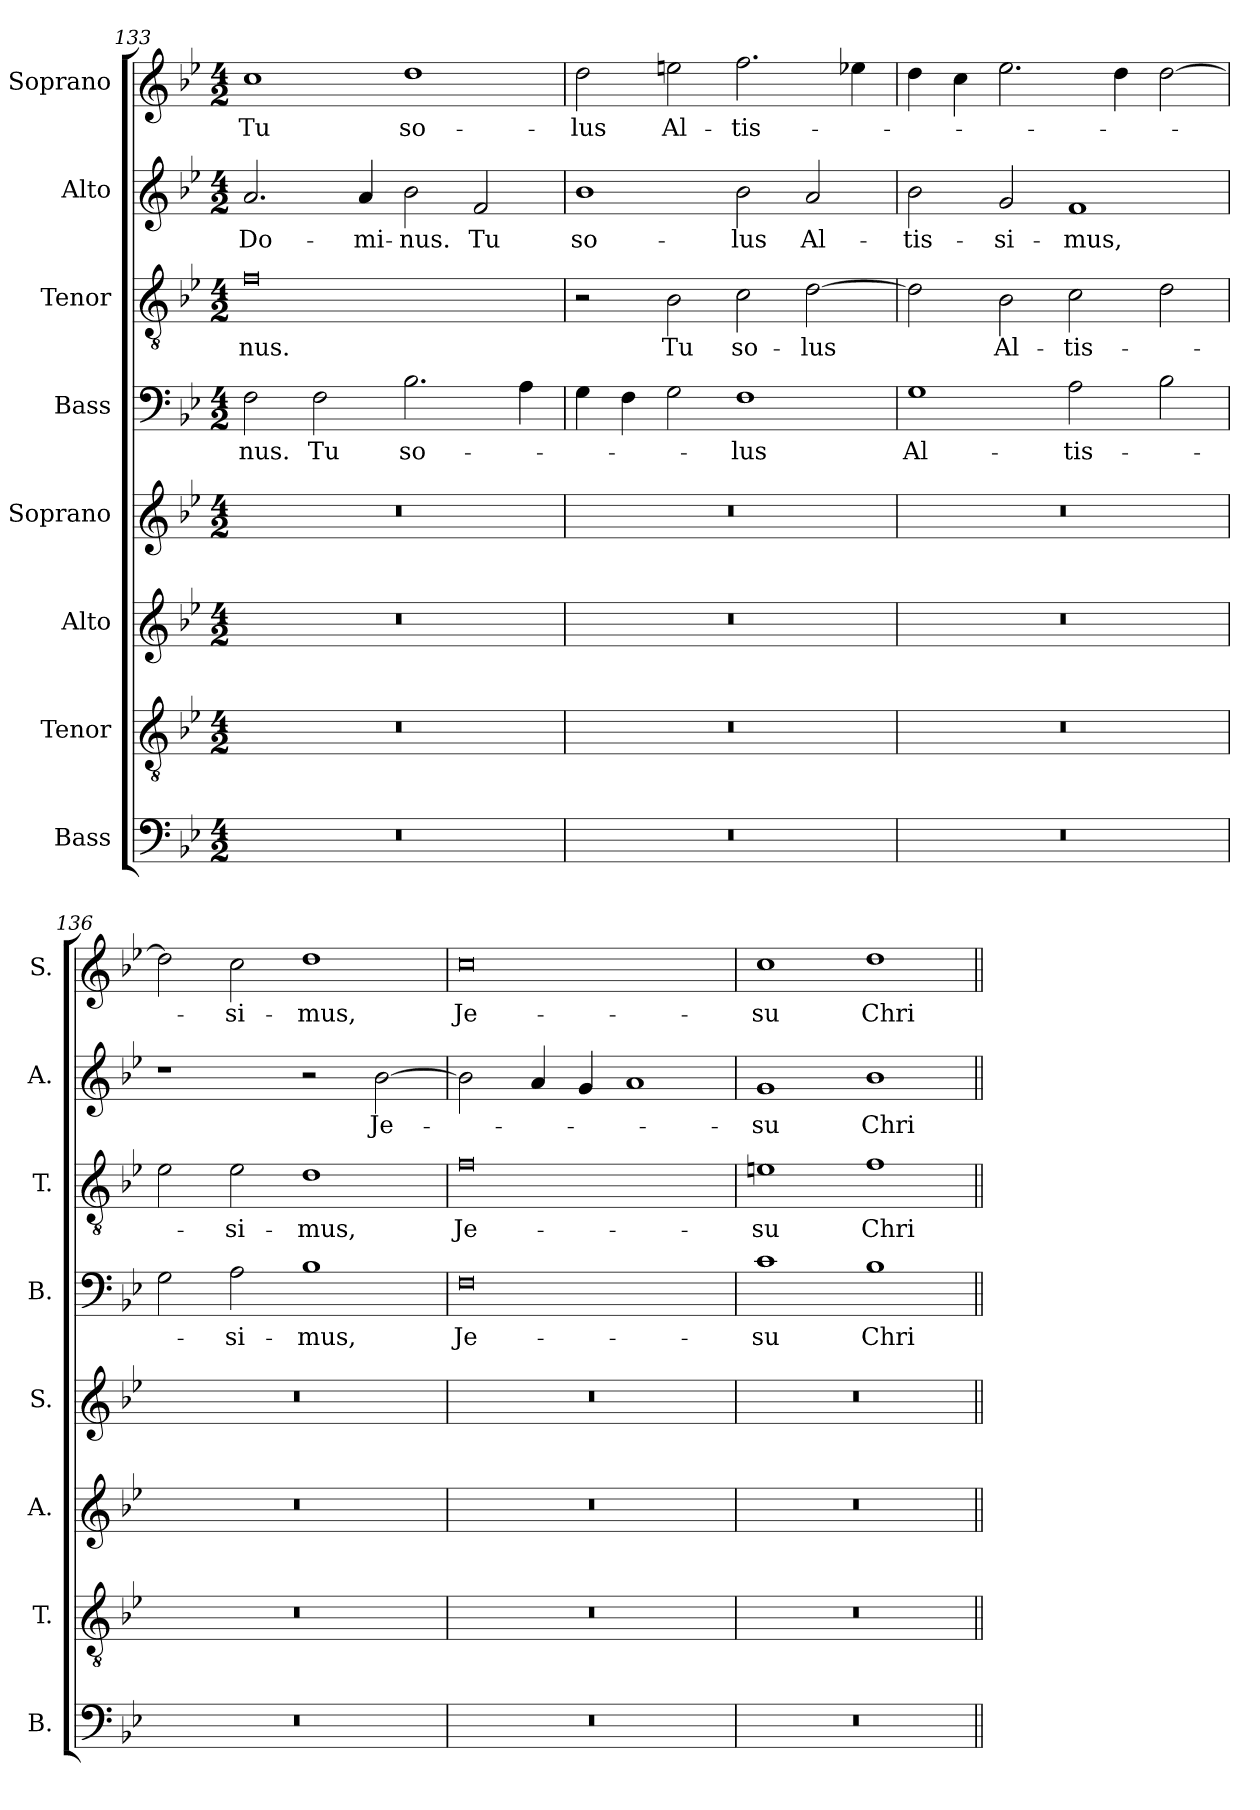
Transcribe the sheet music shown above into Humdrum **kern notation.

**kern	**kern	**kern	**kern	**kern	**text	**kern	**text	**kern	**text	**kern	**text
*part8	*part7	*part6	*part5	*part4	*part4	*part3	*part3	*part2	*part2	*part1	*part1
*staff8	*staff7	*staff6	*staff5	*staff4	*staff4	*staff3	*staff3	*staff2	*staff2	*staff1	*staff1
*I"Bass	*I"Tenor	*I"Alto	*I"Soprano	*I"Bass	*	*I"Tenor	*	*I"Alto	*	*I"Soprano	*
*I'B.	*I'T.	*I'A.	*I'S.	*I'B.	*	*I'T.	*	*I'A.	*	*I'S.	*
*clefF4	*clefGv2	*clefG2	*clefG2	*clefF4	*	*clefGv2	*	*clefG2	*	*clefG2	*
*	*ITrd7c12	*	*	*	*	*ITrd7c12	*	*	*	*	*
*k[b-e-]	*k[b-e-]	*k[b-e-]	*k[b-e-]	*k[b-e-]	*	*k[b-e-]	*	*k[b-e-]	*	*k[b-e-]	*
*B-:	*B-:	*B-:	*B-:	*B-:	*	*B-:	*	*B-:	*	*B-:	*
*M4/2	*M4/2	*M4/2	*M4/2	*M4/2	*	*M4/2	*	*M4/2	*	*M4/2	*
=133	=133	=133	=133	=133	=133	=133	=133	=133	=133	=133	=133
!LO:N:vis=1	!LO:N:vis=1	!LO:N:vis=1	!LO:N:vis=1	!	!	!	!	!	!	!	!
!	!	!	!	!	!LO:LY:b:color=#000000	!	!	!	!	!	!
!	!	!	!	!	!	!	!LO:LY:b:color=#000000	!	!	!	!
!	!	!	!	!	!	!	!	!	!LO:LY:b:color=#000000	!	!
!	!	!	!	!	!	!	!	!	!	!	!LO:LY:b:color=#000000
0r	0r	0r	0r	2Fi\	-nus.	0Fi	-nus.	2.ai/	Do-	1cci	Tu
!	!	!	!	!	!LO:LY:b:color=#000000	!	!	!	!	!	!
.	.	.	.	2Fi\	Tu	.	.	.	.	.	.
!	!	!	!	!	!	!	!	!	!LO:LY:b:color=#000000	!	!
.	.	.	.	.	.	.	.	4ai/	-mi-	.	.
!	!	!	!	!	!LO:LY:b:color=#000000	!	!	!	!	!	!
!	!	!	!	!	!	!	!	!	!LO:LY:b:color=#000000	!	!
!	!	!	!	!	!	!	!	!	!	!	!LO:LY:b:color=#000000
.	.	.	.	2.B-i\	so-	.	.	2b-i\	-nus.	1ddi	so-
!	!	!	!	!	!	!	!	!	!LO:LY:b:color=#000000	!	!
.	.	.	.	.	.	.	.	2fi/	Tu	.	.
.	.	.	.	4Ai\	.	.	.	.	.	.	.
=134	=134	=134	=134	=134	=134	=134	=134	=134	=134	=134	=134
!LO:N:vis=1	!LO:N:vis=1	!LO:N:vis=1	!LO:N:vis=1	!	!	!	!	!	!	!	!
!	!	!	!	!	!	!	!	!	!LO:LY:b:color=#000000	!	!
!	!	!	!	!	!	!	!	!	!	!	!LO:LY:b:color=#000000
0r	0r	0r	0r	4Gi\	.	2r	.	1b-i	so-	2ddi\	-lus
.	.	.	.	4Fi\	.	.	.	.	.	.	.
!	!	!	!	!	!	!	!LO:LY:b:color=#000000	!	!	!	!
!	!	!	!	!	!	!	!	!	!	!	!LO:LY:b:color=#000000
.	.	.	.	2Gi\	.	2BB-i\	Tu	.	.	2eeni\	Al-
!	!	!	!	!	!LO:LY:b:color=#000000	!	!	!	!	!	!
!	!	!	!	!	!	!	!LO:LY:b:color=#000000	!	!	!	!
!	!	!	!	!	!	!	!	!	!LO:LY:b:color=#000000	!	!
!	!	!	!	!	!	!	!	!	!	!	!LO:LY:b:color=#000000
.	.	.	.	1Fi	-lus	2Ci\	so-	2b-i\	-lus	2.ffi\	-tis-
!	!	!	!	!	!	!	!LO:LY:b:color=#000000	!	!	!	!
!	!	!	!	!	!	!	!	!	!LO:LY:b:color=#000000	!	!
.	.	.	.	.	.	[2Di\	-lus	2ai/	Al-	.	.
.	.	.	.	.	.	.	.	.	.	4ee-Xi\	.
=135	=135	=135	=135	=135	=135	=135	=135	=135	=135	=135	=135
!LO:N:vis=1	!LO:N:vis=1	!LO:N:vis=1	!LO:N:vis=1	!	!	!	!	!	!	!	!
!	!	!	!	!	!LO:LY:b:color=#000000	!	!	!	!	!	!
!	!	!	!	!	!	!	!	!	!LO:LY:b:color=#000000	!	!
0r	0r	0r	0r	1Gi	Al-	2Di\]	.	2b-i\	-tis-	4ddi\	.
.	.	.	.	.	.	.	.	.	.	4cci\	.
!	!	!	!	!	!	!	!LO:LY:b:color=#000000	!	!	!	!
!	!	!	!	!	!	!	!	!	!LO:LY:b:color=#000000	!	!
.	.	.	.	.	.	2BB-i\	Al-	2gi/	-si-	2.ee-i\	.
!	!	!	!	!	!LO:LY:b:color=#000000	!	!	!	!	!	!
!	!	!	!	!	!	!	!LO:LY:b:color=#000000	!	!	!	!
!	!	!	!	!	!	!	!	!	!LO:LY:b:color=#000000	!	!
.	.	.	.	2Ai\	-tis-	2Ci\	-tis-	1fi	-mus,	.	.
.	.	.	.	.	.	.	.	.	.	4ddi\	.
.	.	.	.	2B-i\	.	2Di\	.	.	.	[2ddi\	.
=136	=136	=136	=136	=136	=136	=136	=136	=136	=136	=136	=136
!LO:N:vis=1	!LO:N:vis=1	!LO:N:vis=1	!LO:N:vis=1	!	!	!	!	!	!	!	!
0r	0r	0r	0r	2Gi\	.	2E-i\	.	1r	.	2ddi\]	.
!	!	!	!	!	!LO:LY:b:color=#000000	!	!	!	!	!	!
!	!	!	!	!	!	!	!LO:LY:b:color=#000000	!	!	!	!
!	!	!	!	!	!	!	!	!	!	!	!LO:LY:b:color=#000000
.	.	.	.	2Ai\	-si-	2E-i\	-si-	.	.	2cci\	-si-
!	!	!	!	!	!LO:LY:b:color=#000000	!	!	!	!	!	!
!	!	!	!	!	!	!	!LO:LY:b:color=#000000	!	!	!	!
!	!	!	!	!	!	!	!	!	!	!	!LO:LY:b:color=#000000
.	.	.	.	1B-i	-mus,	1Di	-mus,	2r	.	1ddi	-mus,
!	!	!	!	!	!	!	!	!	!LO:LY:b:color=#000000	!	!
.	.	.	.	.	.	.	.	[2b-i\	Je-	.	.
=137	=137	=137	=137	=137	=137	=137	=137	=137	=137	=137	=137
!LO:N:vis=1	!LO:N:vis=1	!LO:N:vis=1	!LO:N:vis=1	!	!	!	!	!	!	!	!
!	!	!	!	!	!LO:LY:b:color=#000000	!	!	!	!	!	!
!	!	!	!	!	!	!	!LO:LY:b:color=#000000	!	!	!	!
!	!	!	!	!	!	!	!	!	!	!	!LO:LY:b:color=#000000
0r	0r	0r	0r	0Fi	Je-	0Fi	Je-	2b-i\]	.	0cci	Je-
.	.	.	.	.	.	.	.	4ai/	.	.	.
.	.	.	.	.	.	.	.	4gi/	.	.	.
.	.	.	.	.	.	.	.	1ai	.	.	.
=138	=138	=138	=138	=138	=138	=138	=138	=138	=138	=138	=138
!LO:N:vis=1	!LO:N:vis=1	!LO:N:vis=1	!LO:N:vis=1	!	!	!	!	!	!	!	!
!	!	!	!	!	!LO:LY:b:color=#000000	!	!	!	!	!	!
!	!	!	!	!	!	!	!LO:LY:b:color=#000000	!	!	!	!
!	!	!	!	!	!	!	!	!	!LO:LY:b:color=#000000	!	!
!	!	!	!	!	!	!	!	!	!	!	!LO:LY:b:color=#000000
0r	0r	0r	0r	1ci	-su	1Eni	-su	1gi	-su	1cci	-su
!	!	!	!	!	!LO:LY:b:color=#000000	!	!	!	!	!	!
!	!	!	!	!	!	!	!LO:LY:b:color=#000000	!	!	!	!
!	!	!	!	!	!	!	!	!	!LO:LY:b:color=#000000	!	!
!	!	!	!	!	!	!	!	!	!	!	!LO:LY:b:color=#000000
.	.	.	.	1B-i	Chri-	1Fi	Chri-	1b-i	Chri-	1ddi	Chri-
=||	=||	=||	=||	=||	=||	=||	=||	=||	=||	=||	=||
*-	*-	*-	*-	*-	*-	*-	*-	*-	*-	*-	*-
